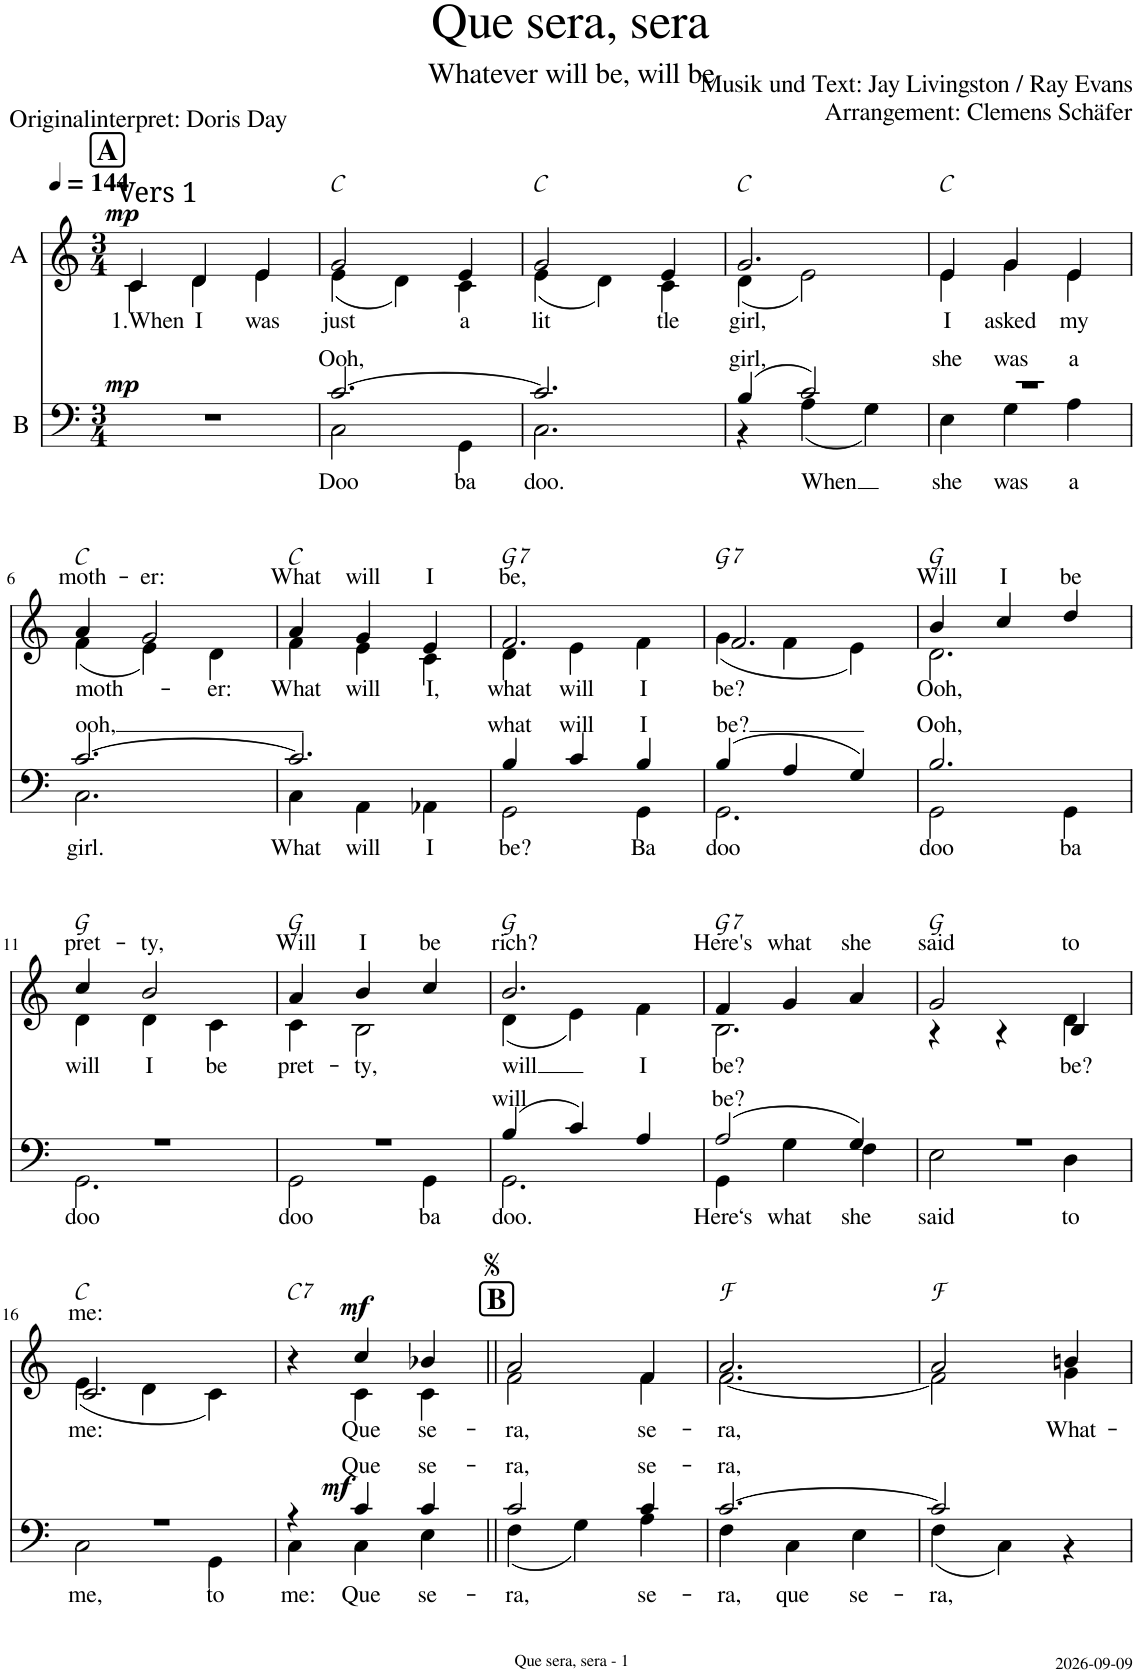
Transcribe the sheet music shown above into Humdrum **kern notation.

**kern	**text	**dynam	**kern	**text	**dynam	**harte
*part2	*part2	*part2	*part1	*part1	*part1	*part1
*staff2	*staff2	*staff2	*staff1	*staff1	*staff1	*
*I"B	*	*	*I"A	*	*	*
*clefF4	*	*	*clefG2	*	*	*
*k[]	*	*	*k[]	*	*	*
*M3/4	*	*	*M3/4	*	*	*
*MM144	*	*	*MM144	*	*	*
!!LO:REH:place=s1:a:B:cj:fs=14:t=A
=1	=1	=1	=1	=1	=1	=1
*	*	*	*^	*	*	*
!	!	!	!LO:TX:a:t=Vers 1	!	!	!	!
!	!	!LO:DY:a	!	!	!LO:LY:b	!LO:DY:a	!
2.r	.	mp	4c/	4c\	1.When	mp	.
!	!	!	!	!	!LO:LY:b	!	!
.	.	.	4d/	4d\	I	.	.
!	!	!	!	!	!LO:LY:b	!	!
.	.	.	4e/	4e\	was	.	.
=2	=2	=2	=2	=2	=2	=2	=2
!	!LO:LY:a	!	!	!	!	!	!
*^	*	*	*	*	*	*	*
!	!	!LO:LY:b	!	!	!	!LO:LY:b	!	!
[>2.c/	2C\	Doo	.	2g/	(<4e\	just	.	C:maj
.	.	.	.	.	4d\)	.	.	.
!	!	!LO:LY:b	!	!	!	!LO:LY:b	!	!
.	4GG\	ba	.	4e/	4c\	a	.	.
=3	=3	=3	=3	=3	=3	=3	=3	=3
!	!	!LO:LY:b	!	!	!	!LO:LY:b	!	!
2.c/]	2.C\	doo.	.	2g/	(<4e\	lit	.	C:maj
.	.	.	.	.	4d\)	.	.	.
!	!	!	!	!	!	!LO:LY:b	!	!
.	.	.	.	4e/	4c\	tle	.	.
=4	=4	=4	=4	=4	=4	=4	=4	=4
!	!	!LO:LY:a	!	!	!	!LO:LY:b	!	!
(>4B/	4r	girl,	.	2.g/	(<4d\	girl,	.	C:maj
!	!	!LO:LY:b	!	!	!	!	!	!
2c/)	(<4A\	When	.	.	2e\)	.	.	.
.	4G\)	.	.	.	.	.	.	.
=5	=5	=5	=5	=5	=5	=5	=5	=5
!	!	!LO:LY:b	!	!	!	!LO:LY:b	!	!
2.r	4E\	she	.	4e/	4e\	I	.	C:maj
!	!	!LO:LY:b	!	!	!	!LO:LY:b	!	!
.	4G\	was	.	4g/	4g\	asked	.	.
!	!	!LO:LY:b	!	!	!	!LO:LY:b	!	!
.	4A\	a	.	4e/	4e\	my	.	.
!!LO:LB:g=z	!!
=6	=6	=6	=6	=6	=6	=6	=6	=6
!	!	!LO:LY:a	!	!	!	!	!	!
!	!	!LO:LY:b	!	!	!	!LO:LY:a	!	!
!	!	!	!	!	!	!LO:LY:b	!	!
[>2.c/	2.C\	girl.	.	4a/	(<4f\	moth-	.	C:maj
!	!	!	!	!	!	!LO:LY:a	!	!
.	.	.	.	2g/	4e\)	-er:	.	.
!	!	!	!	!	!	!LO:LY:b	!	!
.	.	.	.	.	4d\	-er:	.	.
=7	=7	=7	=7	=7	=7	=7	=7	=7
!	!	!LO:LY:b	!	!	!	!LO:LY:a	!	!
!	!	!	!	!	!	!LO:LY:b	!	!
2.c/]	4C\	What	.	4a/	4f\	What	.	C:maj
!	!	!LO:LY:b	!	!	!	!LO:LY:a	!	!
!	!	!	!	!	!	!LO:LY:b	!	!
.	4AA\	will	.	4g/	4e\	will	.	.
!	!	!LO:LY:b	!	!	!	!LO:LY:a	!	!
!	!	!	!	!	!	!LO:LY:b	!	!
.	4AA-X\	I	.	4e/	4c\	I,	.	.
=8	=8	=8	=8	=8	=8	=8	=8	=8
!	!	!LO:LY:a	!	!	!	!	!	!
!	!	!LO:LY:b	!	!	!	!LO:LY:a	!	!
!	!	!	!	!	!	!LO:LY:b	!	!LO:H:kt=7
4B/	2GG\	be?	.	2.f/	4d\	what	.	G:7
!	!	!LO:LY:a	!	!	!	!LO:LY:b	!	!
4c/	.	will	.	.	4e\	will	.	.
!	!	!LO:LY:a	!	!	!	!	!	!
!	!	!LO:LY:b	!	!	!	!LO:LY:b	!	!
4B/	4GG\	Ba	.	.	4f\	I	.	.
=9	=9	=9	=9	=9	=9	=9	=9	=9
!	!	!LO:LY:a	!	!	!	!	!	!
!	!	!LO:LY:b	!	!	!	!LO:LY:b	!	!LO:H:kt=7
(>4B/	2.GG\	doo	.	2.f/	(<4g\	be?	.	G:7
4A/	.	.	.	.	4f\	.	.	.
4G/)	.	.	.	.	4e\)	.	.	.
=10	=10	=10	=10	=10	=10	=10	=10	=10
!	!	!LO:LY:a	!	!	!	!	!	!
!	!	!LO:LY:b	!	!	!	!LO:LY:a	!	!
!	!	!	!	!	!	!LO:LY:b	!	!
2.B/	2GG\	doo	.	4b/	2.d\	Ooh,	.	G:maj
!	!	!	!	!	!	!LO:LY:a	!	!
.	.	.	.	4cc/	.	I	.	.
!	!	!LO:LY:b	!	!	!	!LO:LY:a	!	!
.	4GG\	ba	.	4dd/	.	be	.	.
!!LO:LB:g=z	!!
=11	=11	=11	=11	=11	=11	=11	=11	=11
!	!	!LO:LY:b	!	!	!	!LO:LY:a	!	!
!	!	!	!	!	!	!LO:LY:b	!	!
2.r	2.GG\	doo	.	4cc/	4d\	will	.	G:maj
!	!	!	!	!	!	!LO:LY:a	!	!
!	!	!	!	!	!	!LO:LY:b	!	!
.	.	.	.	2b/	4d\	I	.	.
!	!	!	!	!	!	!LO:LY:b	!	!
.	.	.	.	.	4c\	be	.	.
=12	=12	=12	=12	=12	=12	=12	=12	=12
!	!	!LO:LY:b	!	!	!	!LO:LY:a	!	!
!	!	!	!	!	!	!LO:LY:b	!	!
2.r	2GG\	doo	.	4a/	4c\	pret-	.	G:maj
!	!	!	!	!	!	!LO:LY:a	!	!
!	!	!	!	!	!	!LO:LY:b	!	!
.	.	.	.	4b/	2B\	-ty,	.	.
!	!	!LO:LY:b	!	!	!	!LO:LY:a	!	!
.	4GG\	ba	.	4cc/	.	be	.	.
=13	=13	=13	=13	=13	=13	=13	=13	=13
!	!	!LO:LY:a	!	!	!	!	!	!
!	!	!LO:LY:b	!	!	!	!LO:LY:a	!	!
!	!	!	!	!	!	!LO:LY:b	!	!
(>4B/	2.GG\	doo.	.	2.b/	(<4d\	will	.	G:maj
4c/)	.	.	.	.	4e\)	.	.	.
!	!	!	!	!	!	!LO:LY:b	!	!
4A/	.	.	.	.	4f\	I	.	.
=14	=14	=14	=14	=14	=14	=14	=14	=14
!	!	!LO:LY:a	!	!	!	!	!	!
!	!	!LO:LY:b	!	!	!	!LO:LY:a	!	!
!	!	!	!	!	!	!LO:LY:b	!	!LO:H:kt=7
(2A/	4GG\	Here‘s	.	4f/	2.B\	be?	.	G:7
!	!	!LO:LY:b	!	!	!	!LO:LY:a	!	!
.	4G\	what	.	4g/	.	what	.	.
!	!	!LO:LY:b	!	!	!	!LO:LY:a	!	!
4G/)	4F\	she	.	4a/	.	she	.	.
=15	=15	=15	=15	=15	=15	=15	=15	=15
!	!	!LO:LY:b	!	!	!	!LO:LY:a	!	!
2.r	2E\	said	.	2g/	4r	said	.	G:maj
.	.	.	.	.	4r	.	.	.
!	!	!LO:LY:b	!	!	!	!LO:LY:a	!	!
!	!	!	!	!	!	!LO:LY:b	!	!
.	4D\	to	.	4B/	4d\	be?	.	.
!!LO:LB:g=z	!!
=16	=16	=16	=16	=16	=16	=16	=16	=16
!	!	!LO:LY:b	!	!	!	!LO:LY:a	!	!
!	!	!	!	!	!	!LO:LY:b	!	!
2.r	2C\	me,	.	2.c/	(<4e\	me:	.	C:maj
.	.	.	.	.	4d\	.	.	.
!	!	!LO:LY:b	!	!	!	!	!	!
.	4GG\	to	.	.	4c\)	.	.	.
=17	=17	=17	=17	=17	=17	=17	=17	=17
!	!	!LO:LY:b	!	!	!	!	!	!LO:H:kt=7
4r	4C\	me:	.	4r	4ryy	.	.	C:7
!	!	!LO:LY:a	!	!	!	!	!	!
!	!	!LO:LY:b	!LO:DY:a	!	!	!LO:LY:b	!LO:DY:a	!
4c/	4C\	Que	mf	4cc/	4c\	Que	mf	.
!	!	!LO:LY:a	!	!	!	!	!	!
!	!	!LO:LY:b	!	!	!	!LO:LY:b	!	!
4c/	4E\	se-	.	4b-X/	4c\	se-	.	.
!!LO:REH:place=s1:a:B:cj:fs=14:t=B	!!
=18||	=18||	=18||	=18||	=18||	=18||	=18||	=18||	=18||
!	!	!LO:LY:a	!	!	!	!	!	!
!	!	!LO:LY:b	!	!	!	!LO:LY:b	!	!
2c/	(<4F\	-ra,	.	2a/	2f\	-ra,	.	.
.	4G\)	.	.	.	.	.	.	.
!	!	!LO:LY:a	!	!	!	!	!	!
!	!	!LO:LY:b	!	!	!	!LO:LY:b	!	!
4c/	4A\	se-	.	4f/	4f\	se-	.	.
=19	=19	=19	=19	=19	=19	=19	=19	=19
!	!	!LO:LY:a	!	!	!	!	!	!
!	!	!LO:LY:b	!	!	!	!LO:LY:b	!	!
[>2.c/	4F\	-ra,	.	2.a/	[<2.f\	-ra,	.	F:maj
!	!	!LO:LY:b	!	!	!	!	!	!
.	4C\	que	.	.	.	.	.	.
!	!	!LO:LY:b	!	!	!	!	!	!
.	4E\	se-	.	.	.	.	.	.
=20	=20	=20	=20	=20	=20	=20	=20	=20
!	!	!LO:LY:b	!	!	!	!	!	!
2c/]	(<4F\	-ra,	.	2a/	2f\]	.	.	F:maj
.	4C\)	.	.	.	.	.	.	.
!	!	!	!	!	!	!LO:LY:b	!	!
4ryy	4r	.	.	4bn/	4g\	What-	.	.
*v	*v	*	*	*	*	*	*	*
*	*	*	*v	*v	*	*	*
=	=	=	=	=	=	=
*-	*-	*-	*-	*-	*-	*-
